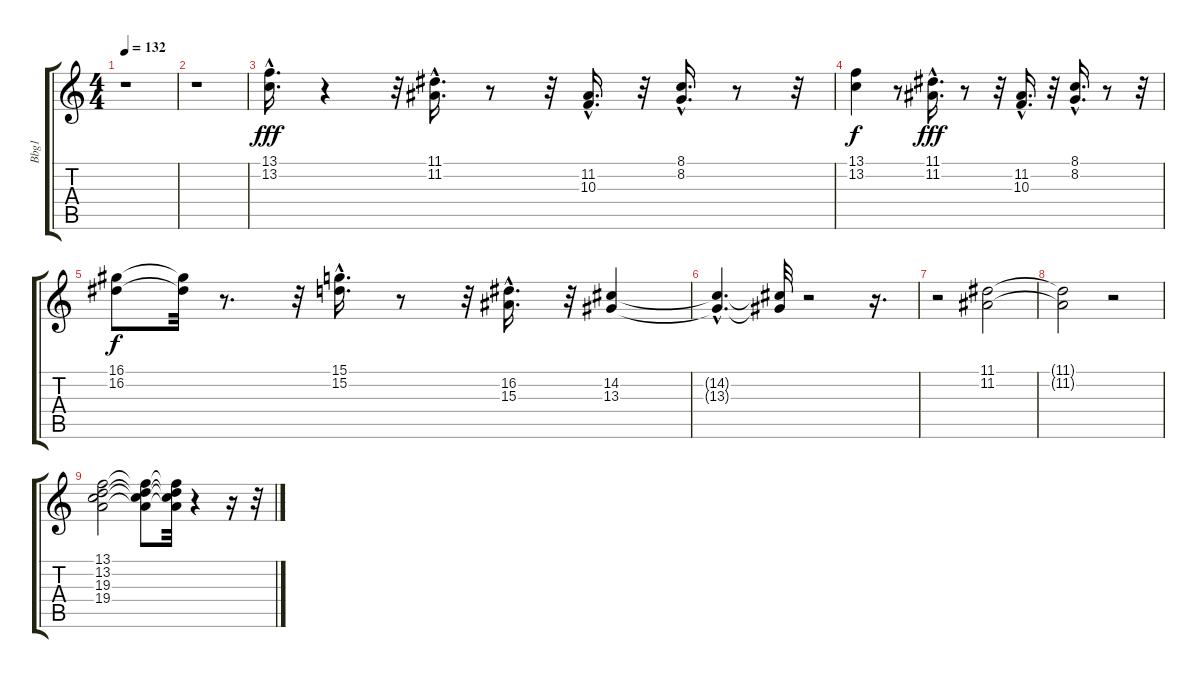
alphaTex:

\track ("Bbg1" "Bbg1") {instrument musicbox}
\staff {score tabs}
\tuning (E4 B3 G3 D3 A2 E2) {hide}
\ts (4 4)
\tempo 132
\clef g2
\ks c
r.1{dy f} |
r.1 |
(13.1{hac} 13.2{hac}).16{d dy fff} r.4 r.32 (11.1{hac} 11.2{hac}).16{d} r.8 r.32 (11.2{hac} 10.3{hac}).16{d} r.32 (8.1{hac} 8.2{hac}).16{d} r.8 r.32 |
(13.1 13.2).4{dy f} r.8 (11.1{hac} 11.2{hac}).16{d dy fff} r.8 r.32 (11.2{hac} 10.3{hac}).16{d} r.32 (8.1{hac} 8.2{hac}).16{d} r.8 r.32 |
(16.1 16.2).8{dy f} (16.1{t} 16.2{t}).32 r.8{d} r.32 (15.1{hac} 15.2{hac}).16{d} r.8 r.32 (16.2{hac} 15.3{hac}).16{d} r.32 (14.2 13.3).4 |
(14.2{hac t} 13.3{hac t}).4{d} (14.2{t} 13.3{t}).32 r.2 r.16{d} |
r.2 (11.1 11.2).2 |
(11.1{t} 11.2{t}).2 r.2 |
(13.1 13.2 19.3 19.4).2 (13.1{t} 13.2{t} 19.3{t} 19.4{t}).8 (13.1{t} 13.2{t} 19.3{t} 19.4{t}).32 r.4 r.16 r.32
